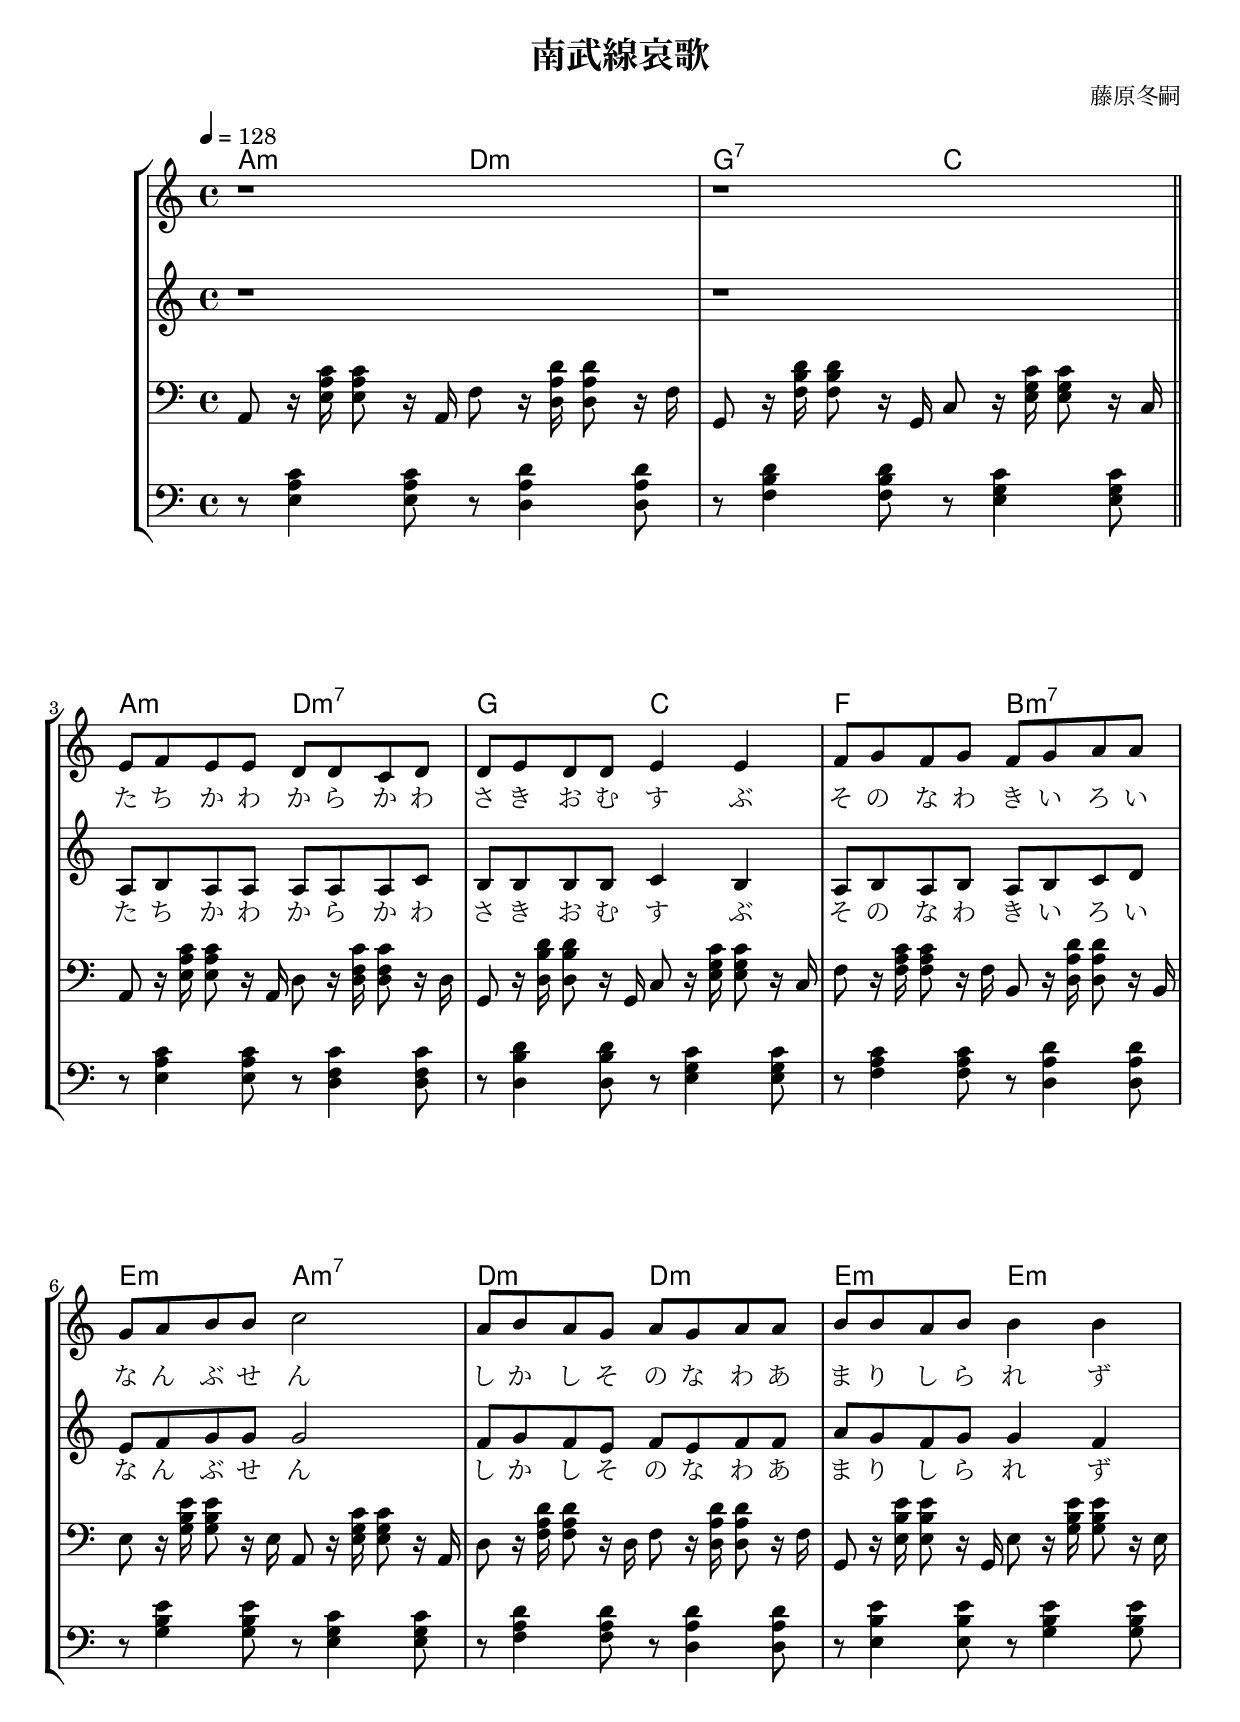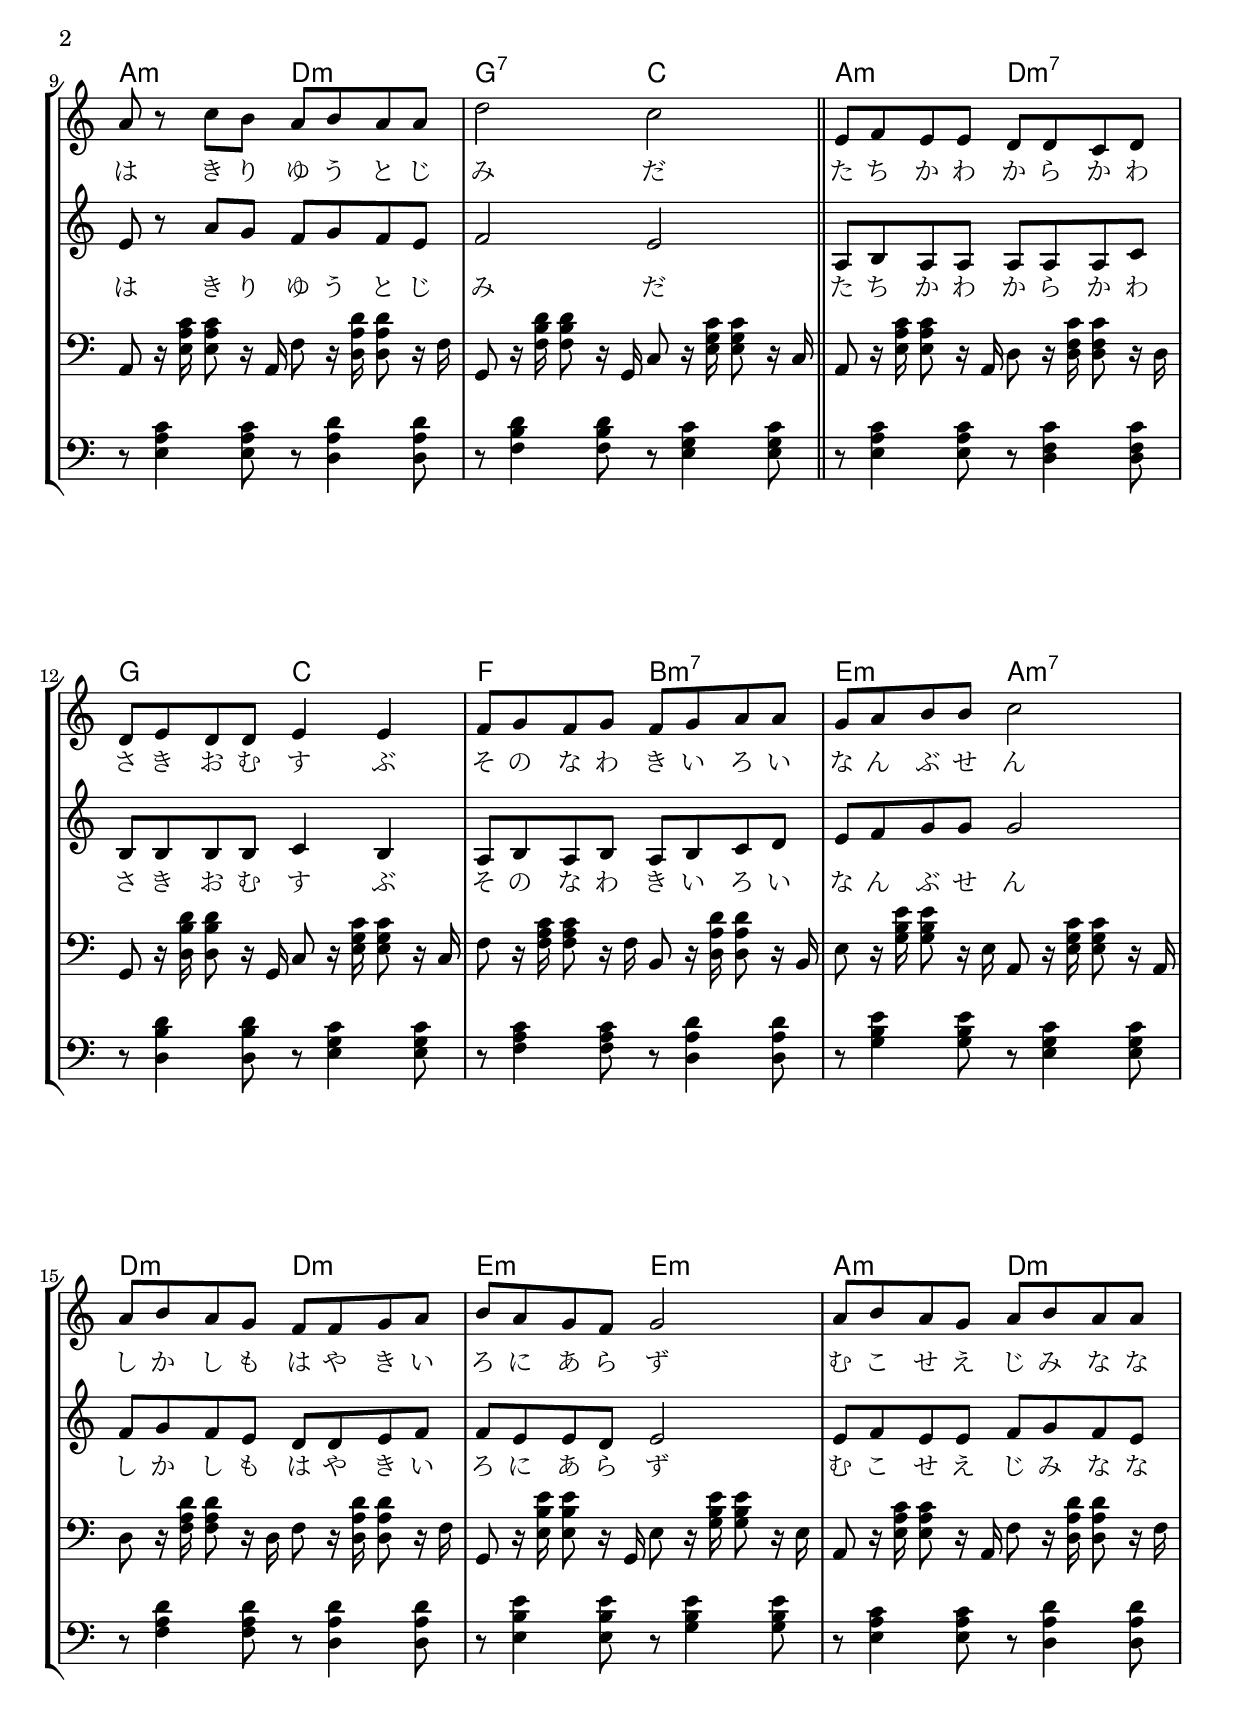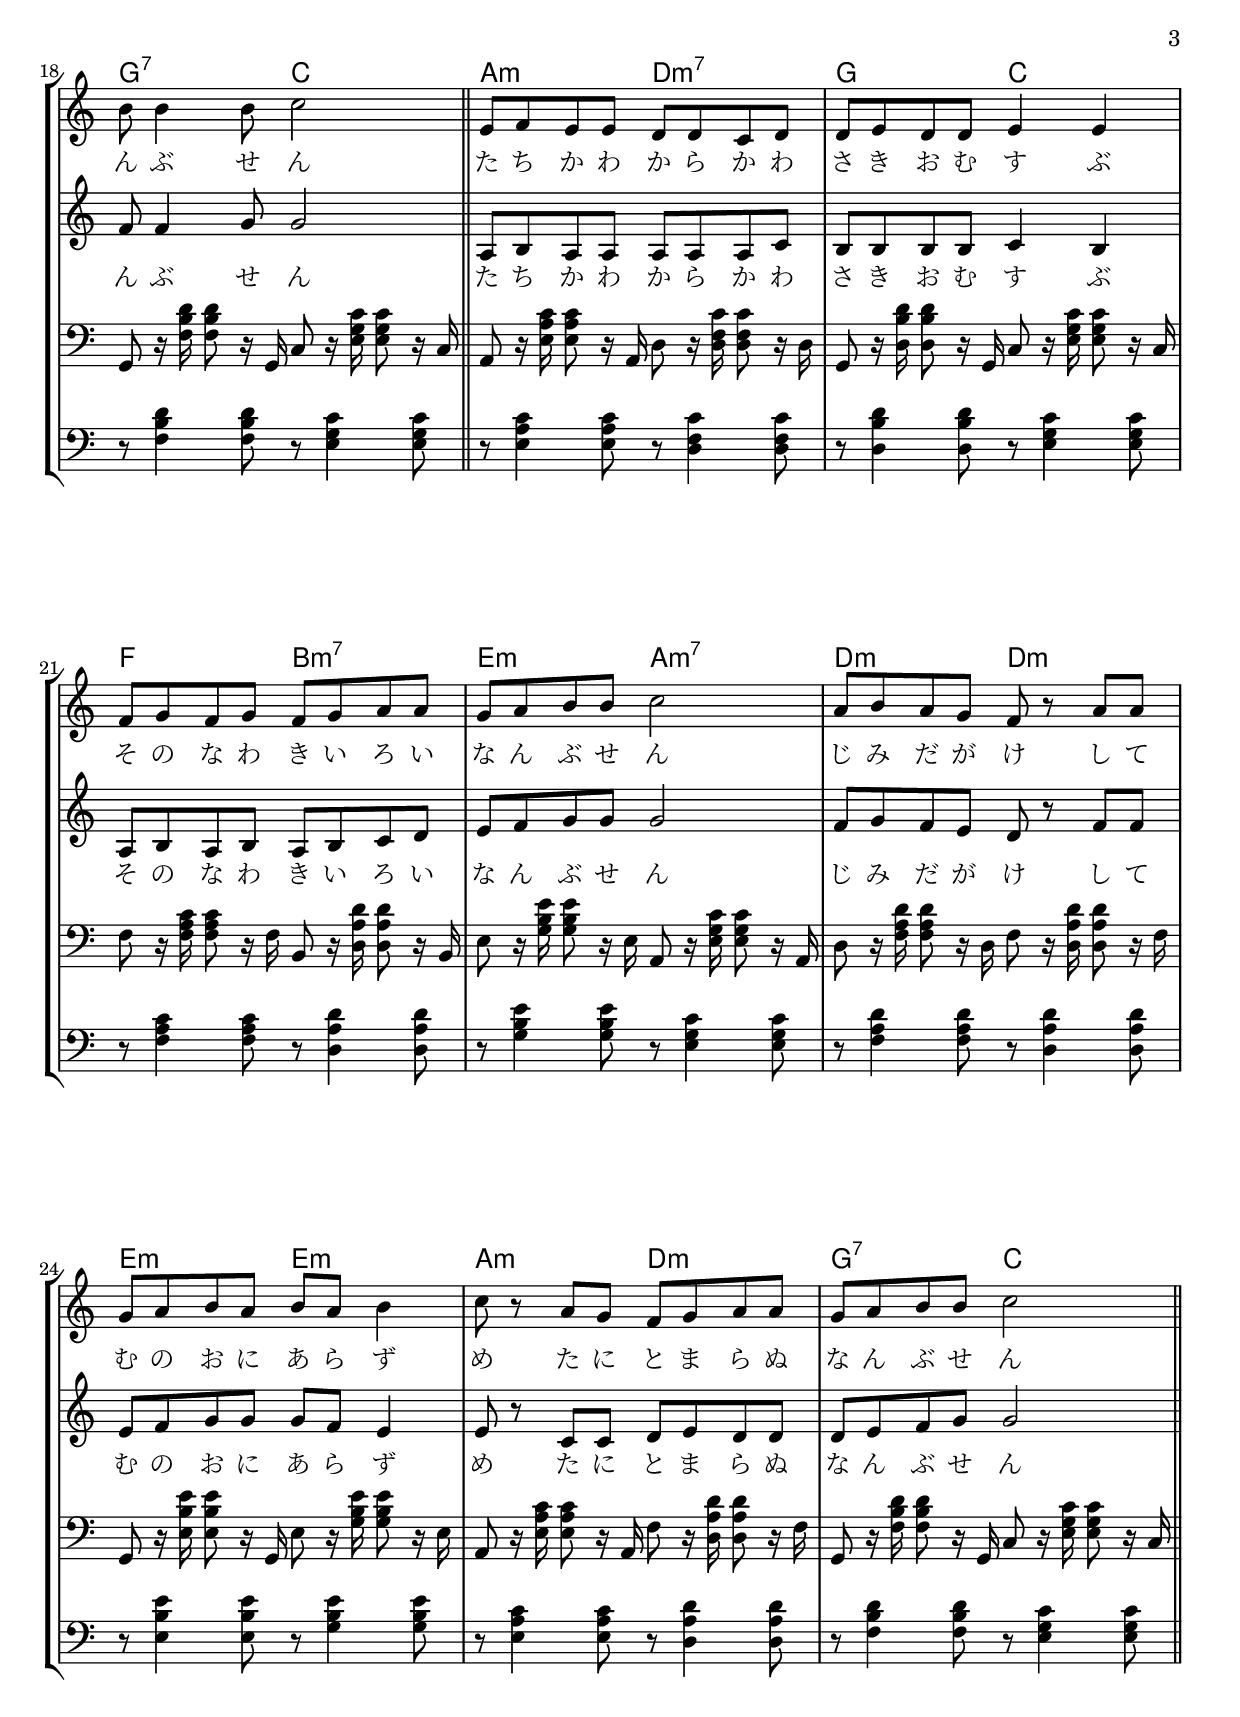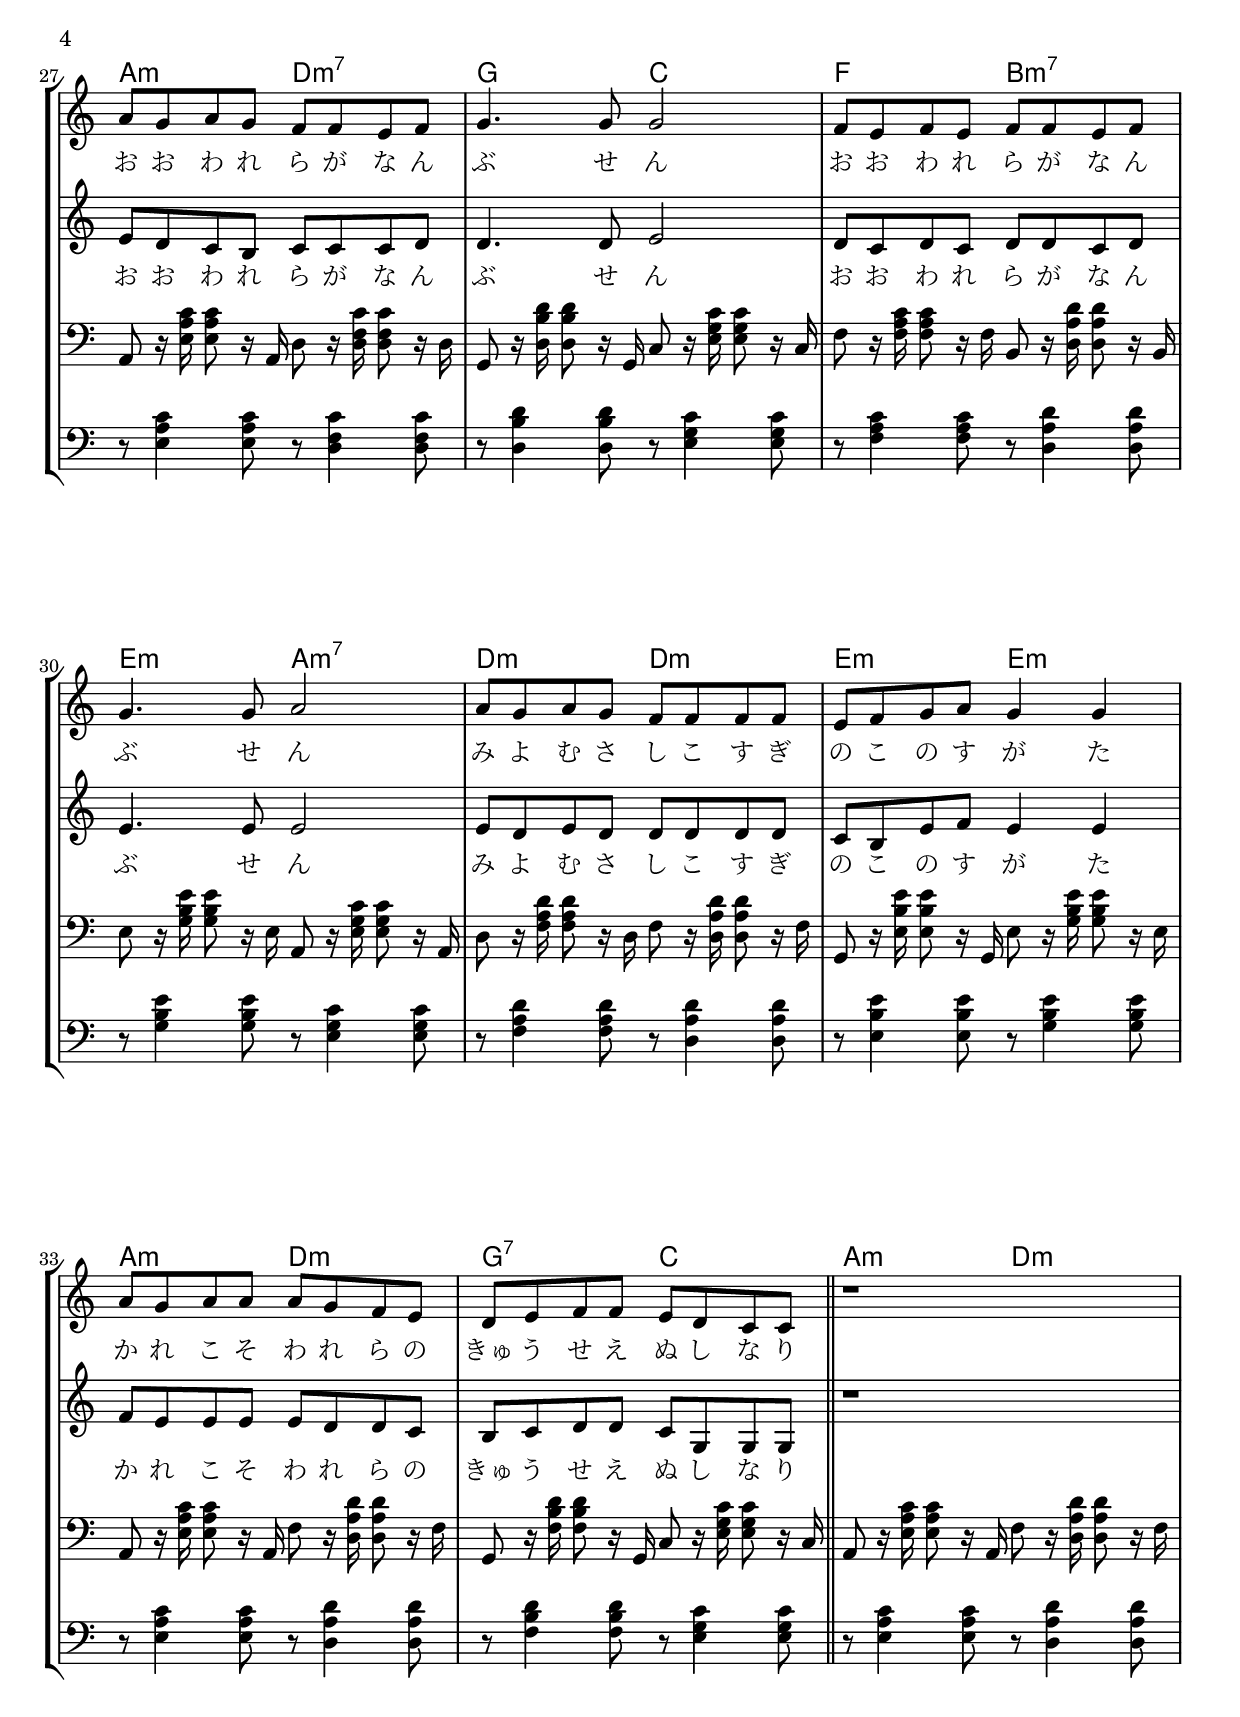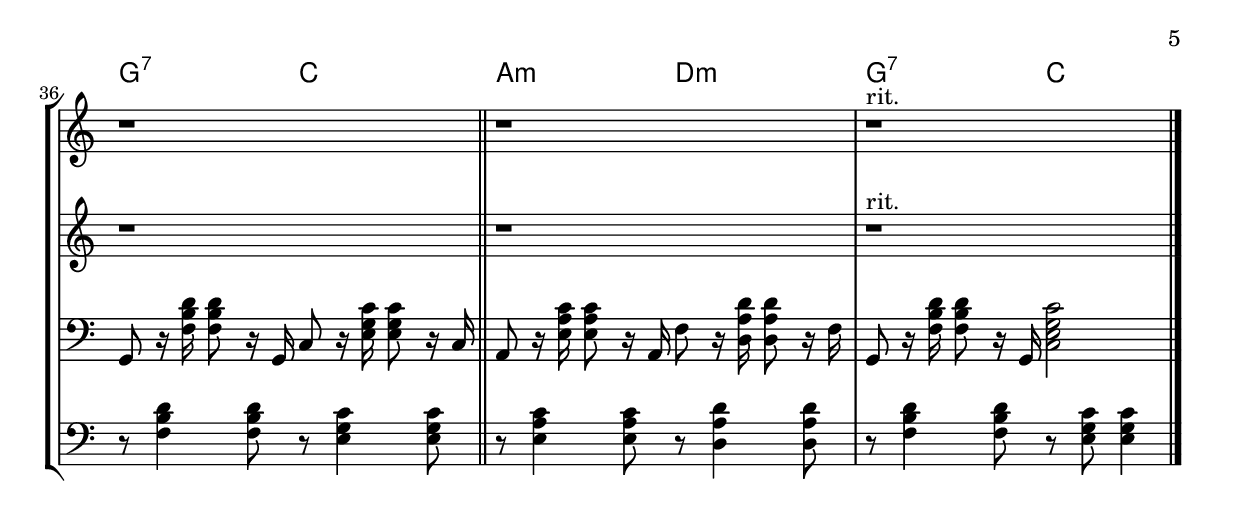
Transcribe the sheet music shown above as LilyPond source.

\version "2.12.1"

\header {
	title = \markup {南武線哀歌}
	composer = \markup \center-column {藤原冬嗣}
}

harmony = \chordmode {
	a2:m d:m g:7 c 

	a:m d:min7 g c f b:m7 e:m a:min7 d:m d:m e:m e:m a:m d:m g:7 c 

	a:m d:min7 g c f b:m7 e:m a:min7 d:m d:m e:m e:m a:m d:m g:7 c 

	a:m d:min7 g c f b:m7 e:m a:min7 d:m d:m e:m e:m a:m d:m g:7 c 

	a:m d:min7 g c f b:m7 e:m a:min7 d:m d:m e:m e:m a:m d:m g:7 c 

	a:m d:m g:7 c 

	a:m d:m g:7 c 
}

melody = {
	\key c \major
	\tempo 4 = 128
	r1 | r1   
	\set Staff.midiInstrument = #"fss0.5"
	e'8  f'8  e'8  e'8  d'8  d'8  c'8  d'8 
	d'8  e'8  d'8  d'8  e'4  e'4 
	f'8  g'8  f'8  g'8  f'8  g'8  a'8  a'8 
	g'8  a'8  b'8  b'8  c''2 
	a'8  b'8  a'8  g'8  a'8  g'8  a'8  a'8 
	b'8  b'8  a'8  b'8  b'4  b'4 
	a'8  r8  c''8  b'8  a'8  b'8  a'8  a'8 
	d''2  c''2
	\set Staff.midiInstrument = #"mmi0.38"
	e'8  f'8  e'8  e'8  d'8  d'8  c'8  d'8 
	d'8  e'8  d'8  d'8  e'4  e'4 
	f'8  g'8  f'8  g'8  f'8  g'8  a'8  a'8 
	g'8  a'8  b'8  b'8  c''2 
	a'8  b'8  a'8  g'8  f'8  f'8  g'8  a'8 
	b'8  a'8  g'8  f'8  g'2 
	a'8  b'8  a'8  g'8  a'8  b'8  a'8  a'8 
	b'8  b'4  b'8  c''2
	\set Staff.midiInstrument = #"fss0.5"
	e'8  f'8  e'8  e'8  d'8  d'8  c'8  d'8 
	d'8  e'8  d'8  d'8  e'4  e'4 
	f'8  g'8  f'8  g'8  f'8  g'8  a'8  a'8 
	g'8  a'8  b'8  b'8  c''2 
	a'8  b'8  a'8  g'8  f'8  r8  a'8  a'8 
	g'8  a'8  b'8  a'8  b'8  a'8  b'4 
	c''8  r8  a'8  g'8  f'8  g'8  a'8  a'8 
	g'8  a'8  b'8  b'8  c''2
	\set Staff.midiInstrument = #"mmi0.48"
	a'8  g'8  a'8  g'8  f'8  f'8  e'8  f'8 
	g'4.  g'8  g'2 
	f'8  e'8  f'8  e'8  f'8  f'8  e'8  f'8 
	g'4.  g'8  a'2 
	a'8  g'8  a'8  g'8  f'8  f'8  f'8  f'8 
	e'8  f'8  g'8  a'8  g'4  g'4 
	a'8  g'8  a'8  a'8  a'8  g'8  f'8  e'8 
	d'8  e'8  f'8  f'8  e'8  d'8  c'8  c'8
	r1 | r1   
	r1 | r1^"rit." \bar "|."
}

words = \lyricmode {
	
	た  ち  か  わ  か  ら  か  わ  さ  き  お  む  す  ぶ  そ  の  な  わ  き  い  ろ  い  な  ん  ぶ  せ  ん  し  か  し  そ  の  な  わ  あ  ま  り  し  ら  れ  ず  は  き  り  ゆ  う  と  じ  み  だ  
	た  ち  か  わ  か  ら  か  わ  さ  き  お  む  す  ぶ  そ  の  な  わ  き  い  ろ  い  な  ん  ぶ  せ  ん  し  か  し  も  は  や  き  い  ろ  に  あ  ら  ず  む  こ  せ  え  じ  み  な  な  ん  ぶ  せ  ん  
	た  ち  か  わ  か  ら  か  わ  さ  き  お  む  す  ぶ  そ  の  な  わ  き  い  ろ  い  な  ん  ぶ  せ  ん  じ  み  だ  が  け  し  て  む  の  お  に  あ  ら  ず  め  た  に  と  ま  ら  ぬ  な  ん  ぶ  せ  ん  
	お  お  わ  れ  ら  が  な  ん  ぶ  せ  ん  お  お  わ  れ  ら  が  な  ん  ぶ  せ  ん  み  よ  む  さ  し  こ  す  ぎ  の  こ  の  す  が  た  か  れ  こ  そ  わ  れ  ら  の  きゅ  う  せ  え  ぬ  し  な  り  
	
	
}

secondmelody = {
	\key c \major
	\tempo 4 = 128
	r1 | r1   
	\set Staff.midiInstrument = #"mmi0.42"
	a8  b8  a8  a8  a8  a8  a8  c'8 
	b8  b8  b8  b8  c'4  b4 
	a8  b8  a8  b8  a8  b8  c'8  d'8 
	e'8  f'8  g'8  g'8  g'2 
	f'8  g'8  f'8  e'8  f'8  e'8  f'8  f'8 
	a'8  g'8  f'8  g'8  g'4  f'4 
	e'8  r8  a'8  g'8  f'8  g'8  f'8  e'8 
	f'2  e'2
	\set Staff.midiInstrument = #"mmi0.34"
	a8  b8  a8  a8  a8  a8  a8  c'8 
	b8  b8  b8  b8  c'4  b4 
	a8  b8  a8  b8  a8  b8  c'8  d'8 
	e'8  f'8  g'8  g'8  g'2 
	f'8  g'8  f'8  e'8  d'8  d'8  e'8  f'8 
	f'8  e'8  e'8  d'8  e'2 
	e'8  f'8  e'8  e'8  f'8  g'8  f'8  e'8 
	f'8  f'4  g'8  g'2
	\set Staff.midiInstrument = #"mmi0.42"
	a8  b8  a8  a8  a8  a8  a8  c'8 
	b8  b8  b8  b8  c'4  b4 
	a8  b8  a8  b8  a8  b8  c'8  d'8 
	e'8  f'8  g'8  g'8  g'2 
	f'8  g'8  f'8  e'8  d'8  r8  f'8  f'8 
	e'8  f'8  g'8  g'8  g'8  f'8  e'4 
	e'8  r8  c'8  c'8  d'8  e'8  d'8  d'8 
	d'8  e'8  f'8  g'8  g'2
	\set Staff.midiInstrument = #"mmi0.38"
	e'8  d'8  c'8  b8  c'8  c'8  c'8  d'8 
	d'4.  d'8  e'2 
	d'8  c'8  d'8  c'8  d'8  d'8  c'8  d'8 
	e'4.  e'8  e'2 
	e'8  d'8  e'8  d'8  d'8  d'8  d'8  d'8 
	c'8  b8  e'8  f'8  e'4  e'4 
	f'8  e'8  e'8  e'8  e'8  d'8  d'8  c'8 
	b8  c'8  d'8  d'8  c'8  g8  g8  g8
	r1 | r1   
	r1 | r1^"rit." \bar "|."
}

secondwords = \lyricmode {
	
	た  ち  か  わ  か  ら  か  わ  さ  き  お  む  す  ぶ  そ  の  な  わ  き  い  ろ  い  な  ん  ぶ  せ  ん  し  か  し  そ  の  な  わ  あ  ま  り  し  ら  れ  ず  は  き  り  ゆ  う  と  じ  み  だ  
	た  ち  か  わ  か  ら  か  わ  さ  き  お  む  す  ぶ  そ  の  な  わ  き  い  ろ  い  な  ん  ぶ  せ  ん  し  か  し  も  は  や  き  い  ろ  に  あ  ら  ず  む  こ  せ  え  じ  み  な  な  ん  ぶ  せ  ん  
	た  ち  か  わ  か  ら  か  わ  さ  き  お  む  す  ぶ  そ  の  な  わ  き  い  ろ  い  な  ん  ぶ  せ  ん  じ  み  だ  が  け  し  て  む  の  お  に  あ  ら  ず  め  た  に  と  ま  ら  ぬ  な  ん  ぶ  せ  ん  
	お  お  わ  れ  ら  が  な  ん  ぶ  せ  ん  お  お  わ  れ  ら  が  な  ん  ぶ  せ  ん  み  よ  む  さ  し  こ  す  ぎ  の  こ  の  す  が  た  か  れ  こ  そ  わ  れ  ら  の  きゅ  う  せ  え  ぬ  し  な  り  
	
	
}

tempochange = {
	\tempo 4 = 128
	r1 | r1 \bar "||"
	\tempo 4 = 128
	r1 | r1 | r1 | r1 | r1 | r1 | r1 | r1 \bar "||"
	\tempo 4 = 128
	r1 | r1 | r1 | r1 | r1 | r1 | r1 | r1 \bar "||"
	\tempo 4 = 128
	r1 | r1 | r1 | r1 | r1 | r1 | r1 | r1 \bar "||"
	\tempo 4 = 128
	r1 | r1 | r1 | r1 | r1 | r1 | r1 | r1 \bar "||"
	\tempo 4 = 128
	r1 | r1 \bar "||"
	\tempo 4 = 128
	r1 | \tempo 4 = 96 r2 \tempo 4 = 85 r2 \bar "|."
}

mainacc = {
	\clef bass
	\set Staff.midiInstrument = #"Accordion"
	\key c \major
	\tempo 4 = 128
	a,8 r16 <e a c'>16 <e a c'>8 r16 a,16
	f8 r16 <d a d'>16 <d a d'>8 r16 f16
	g,8 r16 <f b d'>16 <f b d'>8 r16 g,16
	c8 r16 <e g c'>16 <e g c'>8 r16 c16
	\bar "||"

	\set Staff.midiInstrument = #"Accordion"
	a,8 r16 <e a c'>16 <e a c'>8 r16 a,16
	d8 r16 <d f c'>16 <d f c'>8 r16 d16
	g,8 r16 <d b d'>16 <d b d'>8 r16 g,16
	c8 r16 <e g c'>16 <e g c'>8 r16 c16
	f8 r16 <f a c'>16 <f a c'>8 r16 f16
	b,8 r16 <d a d'>16 <d a d'>8 r16 b,16
	e8 r16 <g b e'>16 <g b e'>8 r16 e16
	a,8 r16 <e g c'>16 <e g c'>8 r16 a,16
	d8 r16 <f a d'>16 <f a d'>8 r16 d16
	f8 r16 <d a d'>16 <d a d'>8 r16 f16
	g,8 r16 <e b e'>16 <e b e'>8 r16 g,16
	e8 r16 <g b e'>16 <g b e'>8 r16 e16
	a,8 r16 <e a c'>16 <e a c'>8 r16 a,16
	f8 r16 <d a d'>16 <d a d'>8 r16 f16
	g,8 r16 <f b d'>16 <f b d'>8 r16 g,16
	c8 r16 <e g c'>16 <e g c'>8 r16 c16
	\bar "||"

	\set Staff.midiInstrument = #"Slap Bass 1"
	a,8 r16 <e a c'>16 <e a c'>8 r16 a,16
	d8 r16 <d f c'>16 <d f c'>8 r16 d16
	g,8 r16 <d b d'>16 <d b d'>8 r16 g,16
	c8 r16 <e g c'>16 <e g c'>8 r16 c16
	f8 r16 <f a c'>16 <f a c'>8 r16 f16
	b,8 r16 <d a d'>16 <d a d'>8 r16 b,16
	e8 r16 <g b e'>16 <g b e'>8 r16 e16
	a,8 r16 <e g c'>16 <e g c'>8 r16 a,16
	d8 r16 <f a d'>16 <f a d'>8 r16 d16
	f8 r16 <d a d'>16 <d a d'>8 r16 f16
	g,8 r16 <e b e'>16 <e b e'>8 r16 g,16
	e8 r16 <g b e'>16 <g b e'>8 r16 e16
	a,8 r16 <e a c'>16 <e a c'>8 r16 a,16
	f8 r16 <d a d'>16 <d a d'>8 r16 f16
	g,8 r16 <f b d'>16 <f b d'>8 r16 g,16
	c8 r16 <e g c'>16 <e g c'>8 r16 c16
	\bar "||"

	\set Staff.midiInstrument = #"Accordion"
	a,8 r16 <e a c'>16 <e a c'>8 r16 a,16
	d8 r16 <d f c'>16 <d f c'>8 r16 d16
	g,8 r16 <d b d'>16 <d b d'>8 r16 g,16
	c8 r16 <e g c'>16 <e g c'>8 r16 c16
	f8 r16 <f a c'>16 <f a c'>8 r16 f16
	b,8 r16 <d a d'>16 <d a d'>8 r16 b,16
	e8 r16 <g b e'>16 <g b e'>8 r16 e16
	a,8 r16 <e g c'>16 <e g c'>8 r16 a,16
	d8 r16 <f a d'>16 <f a d'>8 r16 d16
	f8 r16 <d a d'>16 <d a d'>8 r16 f16
	g,8 r16 <e b e'>16 <e b e'>8 r16 g,16
	e8 r16 <g b e'>16 <g b e'>8 r16 e16
	a,8 r16 <e a c'>16 <e a c'>8 r16 a,16
	f8 r16 <d a d'>16 <d a d'>8 r16 f16
	g,8 r16 <f b d'>16 <f b d'>8 r16 g,16
	c8 r16 <e g c'>16 <e g c'>8 r16 c16
	\bar "||"

	\set Staff.midiInstrument = #"Church organ"
	a,8 r16 <e a c'>16 <e a c'>8 r16 a,16
	d8 r16 <d f c'>16 <d f c'>8 r16 d16
	g,8 r16 <d b d'>16 <d b d'>8 r16 g,16
	c8 r16 <e g c'>16 <e g c'>8 r16 c16
	f8 r16 <f a c'>16 <f a c'>8 r16 f16
	b,8 r16 <d a d'>16 <d a d'>8 r16 b,16
	e8 r16 <g b e'>16 <g b e'>8 r16 e16
	a,8 r16 <e g c'>16 <e g c'>8 r16 a,16
	d8 r16 <f a d'>16 <f a d'>8 r16 d16
	f8 r16 <d a d'>16 <d a d'>8 r16 f16
	g,8 r16 <e b e'>16 <e b e'>8 r16 g,16
	e8 r16 <g b e'>16 <g b e'>8 r16 e16
	a,8 r16 <e a c'>16 <e a c'>8 r16 a,16
	f8 r16 <d a d'>16 <d a d'>8 r16 f16
	g,8 r16 <f b d'>16 <f b d'>8 r16 g,16
	c8 r16 <e g c'>16 <e g c'>8 r16 c16
	\bar "||"

	\set Staff.midiInstrument = #"Slap Bass 1"
	a,8 r16 <e a c'>16 <e a c'>8 r16 a,16
	f8 r16 <d a d'>16 <d a d'>8 r16 f16
	g,8 r16 <f b d'>16 <f b d'>8 r16 g,16
	c8 r16 <e g c'>16 <e g c'>8 r16 c16
	\bar "||"

	\set Staff.midiInstrument = #"Slap Bass 1"
	a,8 r16 <e a c'>16 <e a c'>8 r16 a,16
	f8 r16 <d a d'>16 <d a d'>8 r16 f16
	g,8 r16 <f b d'>16 <f b d'>8 r16 g,16
	<c e g c'>2
	\bar "|."
}

subacc = {
	\clef bass
	\set Staff.midiInstrument = #"Electric Piano 1"
	\key c \major
	\tempo 4 = 128
	r8 <e a c'>4 <e a c'>8
	r8 <d a d'>4 <d a d'>8
	r8 <f b d'>4 <f b d'>8
	r8 <e g c'>4 <e g c'>8
	\bar "||"

	\set Staff.midiInstrument = #"Harpsichord"
	r8 <e a c'>4 <e a c'>8
	r8 <d f c'>4 <d f c'>8
	r8 <d b d'>4 <d b d'>8
	r8 <e g c'>4 <e g c'>8
	r8 <f a c'>4 <f a c'>8
	r8 <d a d'>4 <d a d'>8
	r8 <g b e'>4 <g b e'>8
	r8 <e g c'>4 <e g c'>8
	r8 <f a d'>4 <f a d'>8
	r8 <d a d'>4 <d a d'>8
	r8 <e b e'>4 <e b e'>8
	r8 <g b e'>4 <g b e'>8
	r8 <e a c'>4 <e a c'>8
	r8 <d a d'>4 <d a d'>8
	r8 <f b d'>4 <f b d'>8
	r8 <e g c'>4 <e g c'>8
	\bar "||"

	\set Staff.midiInstrument = #"Electric Piano 1"
	r8 <e a c'>4 <e a c'>8
	r8 <d f c'>4 <d f c'>8
	r8 <d b d'>4 <d b d'>8
	r8 <e g c'>4 <e g c'>8
	r8 <f a c'>4 <f a c'>8
	r8 <d a d'>4 <d a d'>8
	r8 <g b e'>4 <g b e'>8
	r8 <e g c'>4 <e g c'>8
	r8 <f a d'>4 <f a d'>8
	r8 <d a d'>4 <d a d'>8
	r8 <e b e'>4 <e b e'>8
	r8 <g b e'>4 <g b e'>8
	r8 <e a c'>4 <e a c'>8
	r8 <d a d'>4 <d a d'>8
	r8 <f b d'>4 <f b d'>8
	r8 <e g c'>4 <e g c'>8
	\bar "||"

	\set Staff.midiInstrument = #"Harmonica"
	r8 <e a c'>4 <e a c'>8
	r8 <d f c'>4 <d f c'>8
	r8 <d b d'>4 <d b d'>8
	r8 <e g c'>4 <e g c'>8
	r8 <f a c'>4 <f a c'>8
	r8 <d a d'>4 <d a d'>8
	r8 <g b e'>4 <g b e'>8
	r8 <e g c'>4 <e g c'>8
	r8 <f a d'>4 <f a d'>8
	r8 <d a d'>4 <d a d'>8
	r8 <e b e'>4 <e b e'>8
	r8 <g b e'>4 <g b e'>8
	r8 <e a c'>4 <e a c'>8
	r8 <d a d'>4 <d a d'>8
	r8 <f b d'>4 <f b d'>8
	r8 <e g c'>4 <e g c'>8
	\bar "||"

	\set Staff.midiInstrument = #"Bagpipe"
	r8 <e a c'>4 <e a c'>8
	r8 <d f c'>4 <d f c'>8
	r8 <d b d'>4 <d b d'>8
	r8 <e g c'>4 <e g c'>8
	r8 <f a c'>4 <f a c'>8
	r8 <d a d'>4 <d a d'>8
	r8 <g b e'>4 <g b e'>8
	r8 <e g c'>4 <e g c'>8
	r8 <f a d'>4 <f a d'>8
	r8 <d a d'>4 <d a d'>8
	r8 <e b e'>4 <e b e'>8
	r8 <g b e'>4 <g b e'>8
	r8 <e a c'>4 <e a c'>8
	r8 <d a d'>4 <d a d'>8
	r8 <f b d'>4 <f b d'>8
	r8 <e g c'>4 <e g c'>8
	\bar "||"

	\set Staff.midiInstrument = #"Church organ"
	r8 <e a c'>4 <e a c'>8
	r8 <d a d'>4 <d a d'>8
	r8 <f b d'>4 <f b d'>8
	r8 <e g c'>4 <e g c'>8
	\bar "||"

	\set Staff.midiInstrument = #"Gunshot"
	r8 <e a c'>4 <e a c'>8
	r8 <d a d'>4 <d a d'>8
	r8 <f b d'>4 <f b d'>8
	r8 <e g c'>8 <e g c'>4
	\bar "|."
}

percA = {
	\drummode {
	r1 |r1 \bar "||"
	r1 |r1 |r1 |r1 |r1 |r1 |r1 |r1 \bar "||"
	r1 |r1 |r1 |r1 |r1 |r1 |r1 |r1 \bar "||"
	r1 |r1 |r1 |r1 |r1 |r1 |r1 |r1 \bar "||"
	r1 |r1 |r1 |r1 |r1 |r1 |r1 |r1 \bar "||"
	r8 hh4 hh4 hh4 hh8  |r8 hh4 hh4 hh8 hh16 hh16 hh16 hh16  \bar "||"
	r8 hh4 hh4 hh4 hh8  |r8 hh4 hh4 hh8 hh16 hh16 hh16 hh16  \bar "|."
	}
}

percB = {
	\drummode {
	r1 |r1 \bar "||"
	r1 |r1 |r1 |r1 |r1 |r1 |r1 |r1 \bar "||"
	r1 |r1 |r1 |r1 |r1 |r1 |r1 |r1 \bar "||"
	r1 |r1 |r1 |r1 |r1 |r1 |r1 |r1 \bar "||"
	r1 |r1 |r1 |r1 |r1 |r1 |r1 |r1 \bar "||"
	r8 sn4 sn4 sn4 sn8  |r8 sn4 sn4 sn8 sn16 sn16 sn16 sn16  \bar "||"
	r8 sn4 sn4 sn4 sn8  |r8 sn4 sn4 sn8 sn16 sn16 sn16 sn16  \bar "|."
	}
}

percC = {
	\drummode {
	r1 |r1 \bar "||"
	r1 |r1 |r1 |r1 |r1 |r1 |r1 |r1 \bar "||"
	r1 |r1 |r1 |r1 |r1 |r1 |r1 |r1 \bar "||"
	r1 |r1 |r1 |r1 |r1 |r1 |r1 |r1 \bar "||"
	r1 |r1 |r1 |r1 |r1 |r1 |r1 |r1 \bar "||"
	bd16 bd4. r16 bd16 bd8. bd4  |r1  \bar "||"
	bd16 bd4. r16 bd16 bd8. bd4  |r1  \bar "|."
	}
}

percD = {
	\drummode {
	r1 |r1 \bar "||"
	r1 |r1 |r1 |r1 |r1 |r1 |r1 |r1 \bar "||"
	r1 |r1 |r1 |r1 |r1 |r1 |r1 |r1 \bar "||"
	r1 |r1 |r1 |r1 |r1 |r1 |r1 |r1 \bar "||"
	r1 |r1 |r1 |r1 |r1 |r1 |r1 |r1 \bar "||"
	r2 r16 cymc16 cymc4.  |r4 cymc16 cymc2 cymc8.  \bar "||"
	r2 r16 cymc16 cymc4.  |r4 cymc16 cymc2 cymc8.  \bar "|."
	}
}

percE = {
	\drummode {
	r1 |r1 \bar "||"
	r1 |r1 |r1 |r1 |r1 |r1 |r1 |r1 \bar "||"
	r1 |r1 |r1 |r1 |r1 |r1 |r1 |r1 \bar "||"
	r1 |r1 |r1 |r1 |r1 |r1 |r1 |r1 \bar "||"
	r1 |r1 |r1 |r1 |r1 |r1 |r1 |r1 \bar "||"
	r1  |tomfh16 tomfh2. r8.  \bar "||"
	r1  |tomfh16 tomfh2. r8.  \bar "|."
	}
}

percF = {
	\drummode {
	r1 | r1 \bar "||"
	r1 | r1 | r1 | r1 | r1 | r1 | r1 | r1 \bar "||"
	r1 | r1 | r1 | r1 | r1 | r1 | r1 | r1 \bar "||"
	r1 | r1 | r1 | r1 | r1 | r1 | r1 | r1 \bar "||"
	r1 | r1 | r1 | r1 | r1 | r1 | r1 | r1 \bar "||"
	r2 r8 rb4 rb8  |r1  \bar "||"
	r2 r8 rb4 rb8  |r1  \bar "|."
	}
}

percG = {
	\drummode {
	r1 | r1 \bar "||"
	r1 | r1 | r1 | r1 | r1 | r1 | r1 | r1 \bar "||"
	r1 | r1 | r1 | r1 | r1 | r1 | r1 | r1 \bar "||"
	r1 | r1 | r1 | r1 | r1 | r1 | r1 | r1 \bar "||"
	r1 | r1 | r1 | r1 | r1 | r1 | r1 | r1 \bar "||"
	r4. hc16 hc2 r16  |r4 r16 hc8. hc16 hc4. r16  \bar "||"
	r4. hc16 hc2 r16  |r4 r16 hc8. hc16 hc4. r16  \bar "|."
	}
}

percH = {
	\drummode {
	r1 | r1 \bar "||"
	r1 | r1 | r1 | r1 | r1 | r1 | r1 | r1 \bar "||"
	r1 | r1 | r1 | r1 | r1 | r1 | r1 | r1 \bar "||"
	r1 | r1 | r1 | r1 | r1 | r1 | r1 | r1 \bar "||"
	r1 | r1 | r1 | r1 | r1 | r1 | r1 | r1 \bar "||"
	r8. cymr16 cymr2 r16 cymr8.  |r16 cymr4 r16 cymr4 r16 cymr8 cymr8.  \bar "||"
	r8. cymr16 cymr2 r16 cymr8.  |r16 cymr4 r16 cymr4 r16 cymr8 cymr8.  \bar "|."
	}
}

\score {
	<<
		\new StaffGroup <<
			\new ChordNames {\harmony}
			\new Voice = "melody" {\melody}
			\new Lyrics \lyricsto "melody" \words
			\new Voice = "secondmelody" {\secondmelody}
			\new Lyrics \lyricsto "secondmelody" \secondwords
			\new Staff = "mainacc" {\mainacc}
			\new Staff = "subacc" {\subacc}
		>>
	>>
	\layout { }
}
